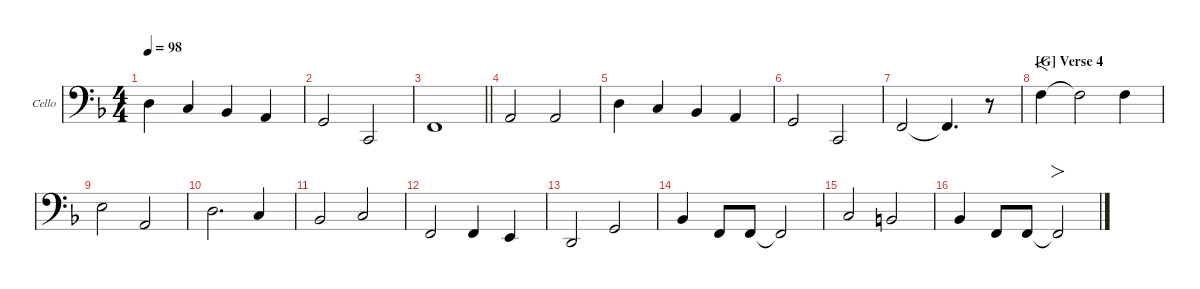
\hideDynamics
\bracketExtendMode groupsimilarinstruments
\firstSystemTrackNameOrientation horizontal
\otherSystemsTrackNameOrientation horizontal
\track ("Cello" "Cello") {multiBarRest instrument cello}
\staff {score}
\tuning (A3 D3 G2 C2)
\ts (4 4)
\tempo 98
\clef f4
\ks f
0.2.4{dy p} 5.3.4 3.3.4 2.3.4 |
0.3.2 0.4.2 |
\barLineRight lightlight
5.4.1 |
2.3.2 2.3.2 |
0.2.4 5.3.4 3.3.4 2.3.4 |
0.3.2 0.4.2 |
5.4.2 5.4{t}.4{d} r.8 |
\section ("G" "Verse 4")
3.2.4{f} 3.2{t}.2 3.2.4 |
2.2.2 2.3.2 |
0.2.2{d} 5.3.4 |
3.3.2 5.3.2 |
5.4.2 5.4.4 4.4.4 |
2.4.2 0.3.2 |
\tempo (88 1 hide)
3.3.4 5.4.8 5.4.8 5.4{t}.2 |
\tempo (88 hide)
\tempo (93 0.0875 hide)
\tempo (57 1 hide)
5.3.2 4.3.2 |
3.3.4 5.4.8 5.4.8 5.4{t}.2{fo}
